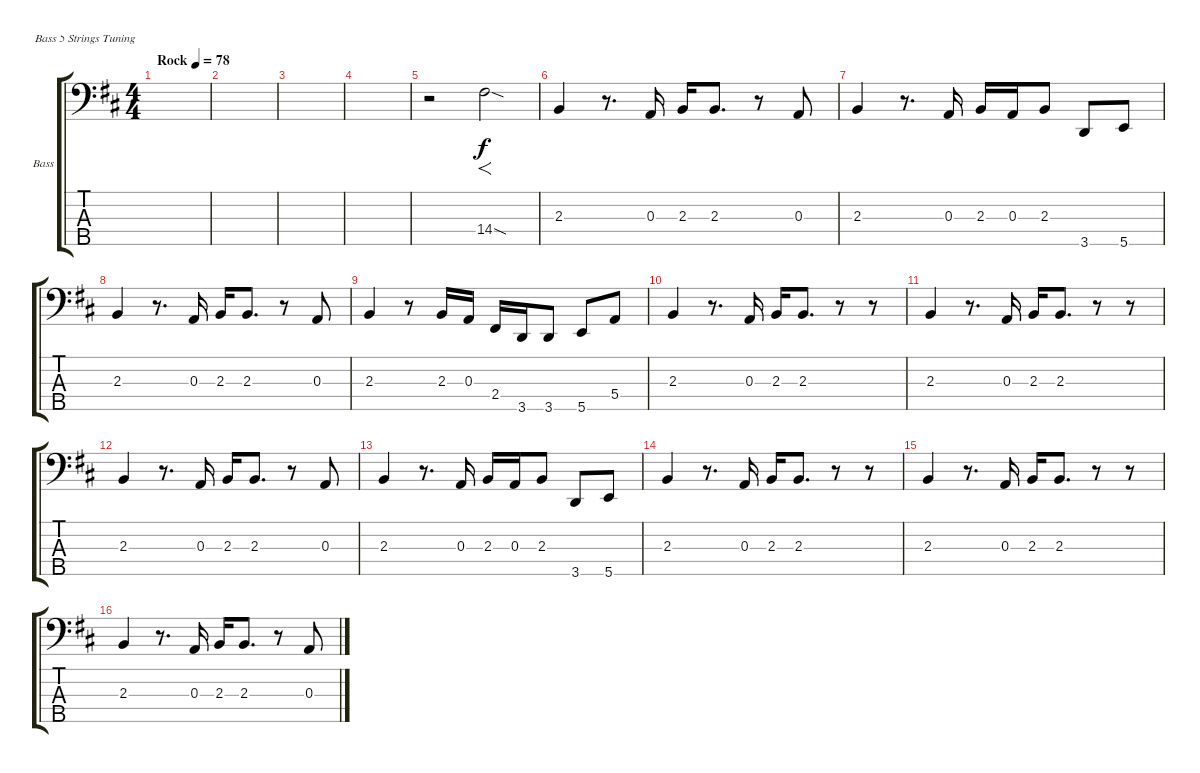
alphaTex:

\defaultSystemsLayout 4
\bracketExtendMode groupsimilarinstruments
\firstSystemTrackNameOrientation horizontal
\otherSystemsTrackNameOrientation horizontal
\track ("Electric Bass" "Bass") {instrument electricbassfinger}
\staff {score tabs}
\tuning (G2 D2 A1 E1 B0)
\ts (4 4)
\tempo (78 "Rock")
\clef f4
\ks bminor
|
|
|
\scale
0.487395 |
\scale
0.256303 r.2 14.4{sod}.2{f} |
\scale
0.256303 2.3.4 r.8{d} 0.3.16 2.3.16 2.3.8{d} r.8 0.3.8 |
\scale
0.333333 2.3.4 r.8{d} 0.3.16 2.3.16 0.3.16 2.3.8 3.5.8 5.5.8 |
\scale
0.333333 2.3.4 r.8{d} 0.3.16 2.3.16 2.3.8{d} r.8 0.3.8 |
\scale
0.333333 2.3.4 r.8 2.3.16 0.3.16 2.4.16 3.5.16 3.5.8 5.5.8 5.4.8 |
\scale
0.333333 2.3.4 r.8{d} 0.3.16 2.3.16 2.3.8{d} r.8 r.8 |
\scale
0.333333 2.3.4 r.8{d} 0.3.16 2.3.16 2.3.8{d} r.8 r.8 |
\scale
0.333333 2.3.4 r.8{d} 0.3.16 2.3.16 2.3.8{d} r.8 0.3.8 |
\scale
0.333333 2.3.4 r.8{d} 0.3.16 2.3.16 0.3.16 2.3.8 3.5.8 5.5.8 |
\scale
0.333333 2.3.4 r.8{d} 0.3.16 2.3.16 2.3.8{d} r.8 r.8 |
\scale
0.333333 2.3.4 r.8{d} 0.3.16 2.3.16 2.3.8{d} r.8 r.8 |
\scale
0.333333 2.3.4 r.8{d} 0.3.16 2.3.16 2.3.8{d} r.8 0.3.8
